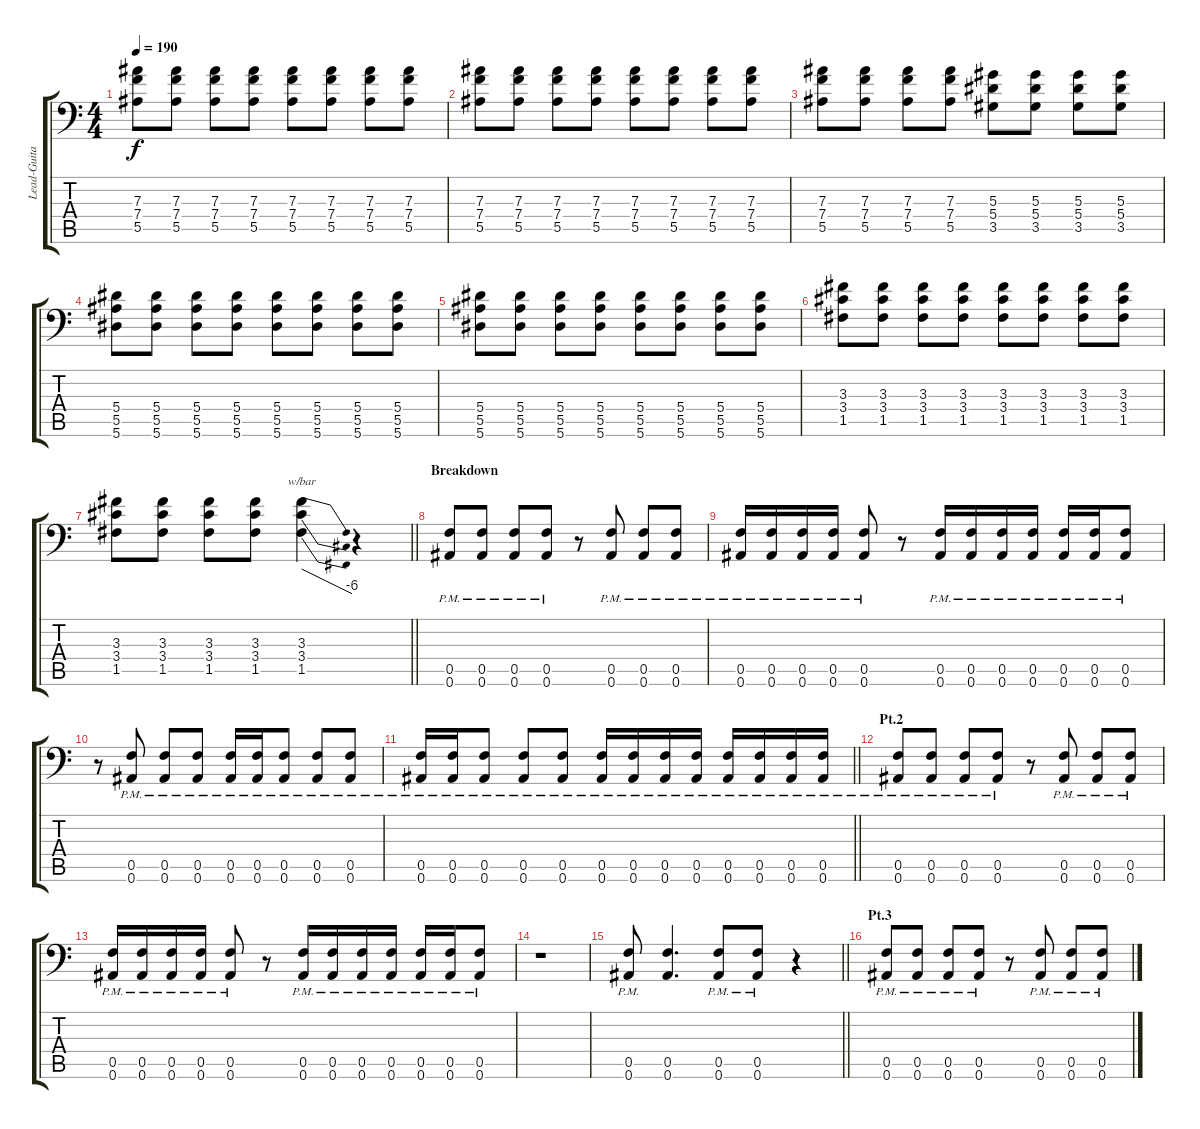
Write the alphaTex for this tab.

\track ("Lead-Guitar" "Lead-Guita") {instrument overdrivenguitar}
\staff {score tabs}
\tuning (C4 G3 Eb3 Bb2 F2 Bb1) {hide}
\ts (4 4)
\tempo 190
\clef f4
\ks c
(7.3 7.4 5.5).8{dy f} (7.3 7.4 5.5).8 (7.3 7.4 5.5).8 (7.3 7.4 5.5).8 (7.3 7.4 5.5).8 (7.3 7.4 5.5).8 (7.3 7.4 5.5).8 (7.3 7.4 5.5).8 |
(7.3 7.4 5.5).8 (7.3 7.4 5.5).8 (7.3 7.4 5.5).8 (7.3 7.4 5.5).8 (7.3 7.4 5.5).8 (7.3 7.4 5.5).8 (7.3 7.4 5.5).8 (7.3 7.4 5.5).8 |
(7.3 7.4 5.5).8 (7.3 7.4 5.5).8 (7.3 7.4 5.5).8 (7.3 7.4 5.5).8 (5.3 5.4 3.5).8 (5.3 5.4 3.5).8 (5.3 5.4 3.5).8 (5.3 5.4 3.5).8 |
(5.4 5.5 5.6).8 (5.4 5.5 5.6).8 (5.4 5.5 5.6).8 (5.4 5.5 5.6).8 (5.4 5.5 5.6).8 (5.4 5.5 5.6).8 (5.4 5.5 5.6).8 (5.4 5.5 5.6).8 |
(5.4 5.5 5.6).8 (5.4 5.5 5.6).8 (5.4 5.5 5.6).8 (5.4 5.5 5.6).8 (5.4 5.5 5.6).8 (5.4 5.5 5.6).8 (5.4 5.5 5.6).8 (5.4 5.5 5.6).8 |
(3.3 3.4 1.5).8 (3.3 3.4 1.5).8 (3.3 3.4 1.5).8 (3.3 3.4 1.5).8 (3.3 3.4 1.5).8 (3.3 3.4 1.5).8 (3.3 3.4 1.5).8 (3.3 3.4 1.5).8 |
\barLineRight lightlight
(3.3 3.4 1.5).8 (3.3 3.4 1.5).8 (3.3 3.4 1.5).8 (3.3 3.4 1.5).8 (3.3 3.4 1.5).4{tbe (dive default 0 0 60 -24)} r.4 |
\section ("" "Breakdown")
(0.5{pm} 0.6{pm}).8{volume 13} (0.5{pm} 0.6{pm}).8 (0.5{pm} 0.6{pm}).8 (0.5{pm} 0.6{pm}).8 r.8 (0.5{pm} 0.6{pm}).8 (0.5{pm} 0.6{pm}).8 (0.5{pm} 0.6{pm}).8 |
(0.5{pm} 0.6{pm}).16 (0.5{pm} 0.6{pm}).16 (0.5{pm} 0.6{pm}).16 (0.5{pm} 0.6{pm}).16 (0.5{pm} 0.6{pm}).8 r.8 (0.5{pm} 0.6{pm}).16 (0.5{pm} 0.6{pm}).16 (0.5{pm} 0.6{pm}).16 (0.5{pm} 0.6{pm}).16 (0.5{pm} 0.6{pm}).16 (0.5{pm} 0.6{pm}).16 (0.5{pm} 0.6{pm}).8 |
r.8 (0.5{pm} 0.6{pm}).8 (0.5{pm} 0.6{pm}).8 (0.5{pm} 0.6{pm}).8 (0.5{pm} 0.6{pm}).16 (0.5{pm} 0.6{pm}).16 (0.5{pm} 0.6{pm}).8 (0.5{pm} 0.6{pm}).8 (0.5{pm} 0.6{pm}).8 |
\barLineRight lightlight
(0.5{pm} 0.6{pm}).16 (0.5{pm} 0.6{pm}).16 (0.5{pm} 0.6{pm}).8 (0.5{pm} 0.6{pm}).8 (0.5{pm} 0.6{pm}).8 (0.5{pm} 0.6{pm}).16 (0.5{pm} 0.6{pm}).16 (0.5{pm} 0.6{pm}).16 (0.5{pm} 0.6{pm}).16 (0.5{pm} 0.6{pm}).16 (0.5{pm} 0.6{pm}).16 (0.5{pm} 0.6{pm}).16 (0.5{pm} 0.6{pm}).16 |
\section ("" "Pt.2")
(0.5{pm} 0.6{pm}).8 (0.5{pm} 0.6{pm}).8 (0.5{pm} 0.6{pm}).8 (0.5{pm} 0.6{pm}).8 r.8 (0.5{pm} 0.6{pm}).8 (0.5{pm} 0.6{pm}).8 (0.5{pm} 0.6{pm}).8 |
(0.5{pm} 0.6{pm}).16 (0.5{pm} 0.6{pm}).16 (0.5{pm} 0.6{pm}).16 (0.5{pm} 0.6{pm}).16 (0.5{pm} 0.6{pm}).8 r.8 (0.5{pm} 0.6{pm}).16 (0.5{pm} 0.6{pm}).16 (0.5{pm} 0.6{pm}).16 (0.5{pm} 0.6{pm}).16 (0.5{pm} 0.6{pm}).16 (0.5{pm} 0.6{pm}).16 (0.5{pm} 0.6{pm}).8 |
r.1 |
\barLineRight lightlight
(0.5{pm} 0.6).8 (0.5 0.6).4{d} (0.5{pm} 0.6{pm}).8 (0.5{pm} 0.6{pm}).8 r.4 |
\section ("" "Pt.3")
(0.5{pm} 0.6{pm}).8 (0.5{pm} 0.6{pm}).8 (0.5{pm} 0.6{pm}).8 (0.5{pm} 0.6{pm}).8 r.8 (0.5{pm} 0.6{pm}).8 (0.5{pm} 0.6{pm}).8 (0.5{pm} 0.6{pm}).8
